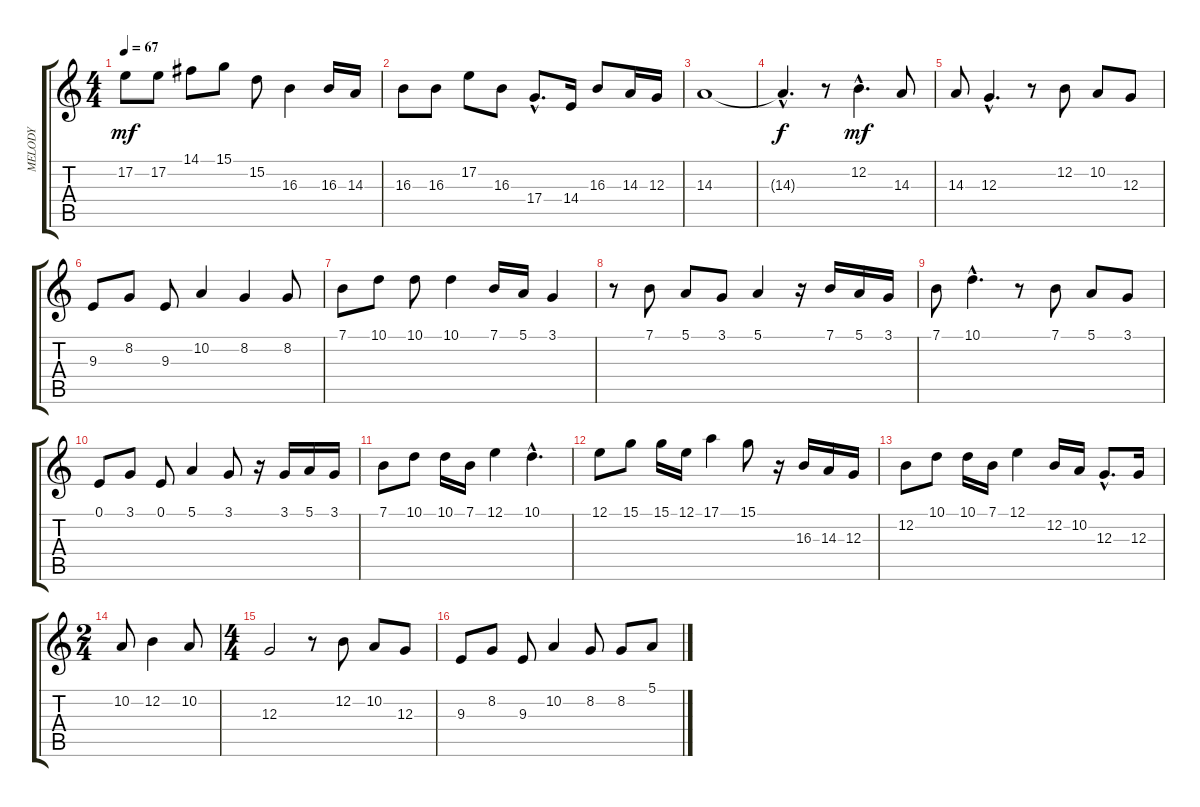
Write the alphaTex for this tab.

\track ("MELODY" "MELODY") {instrument pad1newage}
\staff {score tabs}
\tuning (E4 B3 G3 D3 A2 E2) {hide}
\ts (4 4)
\tempo 67
\clef g2
\ks c
17.2.8{dy mf} 17.2.8 14.1.8 15.1.8 15.2.8 16.3.4 16.3.16 14.3.16 |
16.3.8 16.3.8 17.2.8 16.3.8 17.4{hac}.8{d} 14.4.16 16.3.8 14.3.16 12.3.16 |
14.3.1 |
14.3{hac t}.4{d dy f} r.8 12.2{hac}.4{d dy mf} 14.3.8 |
14.3.8 12.3{hac}.4{d} r.8 12.2.8 10.2.8 12.3.8 |
9.3.8 8.2.8 9.3.8 10.2.4 8.2.4 8.2.8 |
7.1.8 10.1.8 10.1.8 10.1.4 7.1.16 5.1.16 3.1.4 |
r.8 7.1.8 5.1.8 3.1.8 5.1.4 r.16 7.1.16 5.1.16 3.1.16 |
7.1.8 10.1{hac}.4{d} r.8 7.1.8 5.1.8 3.1.8 |
0.1.8 3.1.8 0.1.8 5.1.4 3.1.8 r.16 3.1.16 5.1.16 3.1.16 |
7.1.8 10.1.8 10.1.16 7.1.16 12.1.4 10.1{hac}.4{d} |
12.1.8 15.1.8 15.1.16 12.1.16 17.1.4 15.1.8 r.16 16.3.16 14.3.16 12.3.16 |
12.2.8 10.1.8 10.1.16 7.1.16 12.1.4 12.2.16 10.2.16 12.3{hac}.8{d} 12.3.16 |
\ts (2 4)
10.2.8 12.2.4 10.2.8 |
\ts (4 4)
12.3.2 r.8 12.2.8 10.2.8 12.3.8 |
9.3.8 8.2.8 9.3.8 10.2.4 8.2.8 8.2.8 5.1.8
